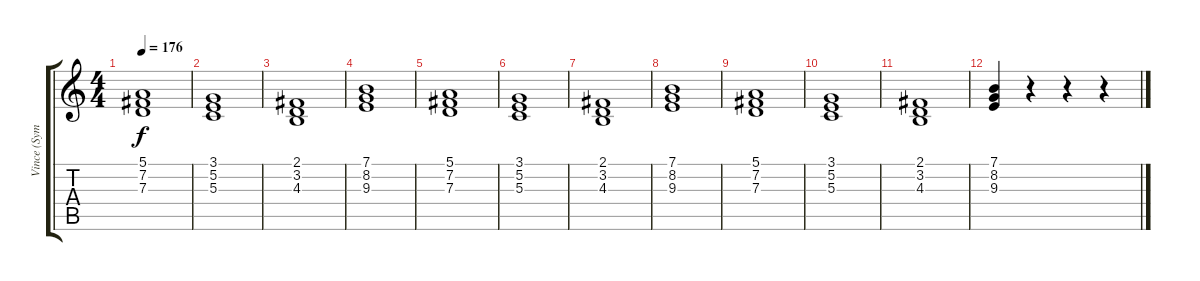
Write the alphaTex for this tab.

\track ("Vince (Symphony effect)" "Vince (Sym") {instrument stringensemble1}
\staff {score tabs}
\tuning (E4 B3 G3 D3 A2 E2) {hide}
\ts (4 4)
\tempo 176
\clef g2
\ks c
(5.1 7.2 7.3).1{dy f} |
(3.1 5.2 5.3).1 |
(2.1 3.2 4.3).1 |
(7.1 8.2 9.3).1 |
(5.1 7.2 7.3).1 |
(3.1 5.2 5.3).1 |
(2.1 3.2 4.3).1 |
(7.1 8.2 9.3).1 |
(5.1 7.2 7.3).1 |
(3.1 5.2 5.3).1 |
(2.1 3.2 4.3).1 |
(7.1 8.2 9.3).4 r.4 r.4 r.4
